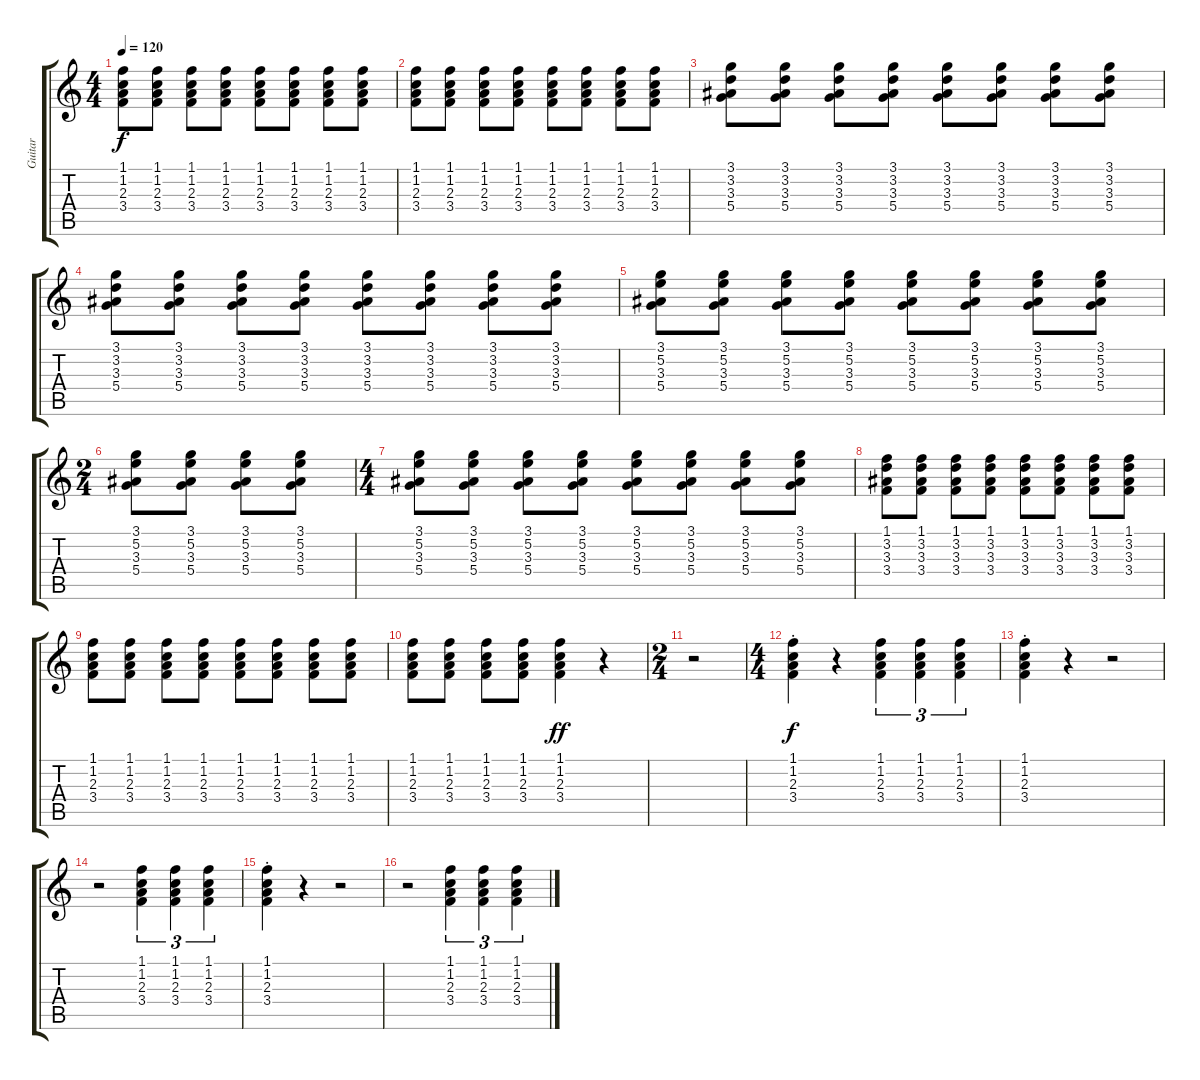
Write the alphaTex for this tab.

\track ("Guitar" "Guitar") {instrument acousticguitarnylon}
\staff {score tabs}
\tuning (E4 B3 G3 D3 A2 E2) {hide}
\ts (4 4)
\tempo 120
\clef g2
\ks c
(1.1 1.2 2.3 3.4).8{dy f} (1.1 1.2 2.3 3.4).8 (1.1 1.2 2.3 3.4).8 (1.1 1.2 2.3 3.4).8 (1.1 1.2 2.3 3.4).8 (1.1 1.2 2.3 3.4).8 (1.1 1.2 2.3 3.4).8 (1.1 1.2 2.3 3.4).8 |
(1.1 1.2 2.3 3.4).8 (1.1 1.2 2.3 3.4).8 (1.1 1.2 2.3 3.4).8 (1.1 1.2 2.3 3.4).8 (1.1 1.2 2.3 3.4).8 (1.1 1.2 2.3 3.4).8 (1.1 1.2 2.3 3.4).8 (1.1 1.2 2.3 3.4).8 |
(3.1 3.2 3.3 5.4).8 (3.1 3.2 3.3 5.4).8 (3.1 3.2 3.3 5.4).8 (3.1 3.2 3.3 5.4).8 (3.1 3.2 3.3 5.4).8 (3.1 3.2 3.3 5.4).8 (3.1 3.2 3.3 5.4).8 (3.1 3.2 3.3 5.4).8 |
(3.1 3.2 3.3 5.4).8 (3.1 3.2 3.3 5.4).8 (3.1 3.2 3.3 5.4).8 (3.1 3.2 3.3 5.4).8 (3.1 3.2 3.3 5.4).8 (3.1 3.2 3.3 5.4).8 (3.1 3.2 3.3 5.4).8 (3.1 3.2 3.3 5.4).8 |
(3.1 5.2 3.3 5.4).8 (3.1 5.2 3.3 5.4).8 (3.1 5.2 3.3 5.4).8 (3.1 5.2 3.3 5.4).8 (3.1 5.2 3.3 5.4).8 (3.1 5.2 3.3 5.4).8 (3.1 5.2 3.3 5.4).8 (3.1 5.2 3.3 5.4).8 |
\ts (2 4)
(3.1 5.2 3.3 5.4).8 (3.1 5.2 3.3 5.4).8 (3.1 5.2 3.3 5.4).8 (3.1 5.2 3.3 5.4).8 |
\ts (4 4)
(3.1 5.2 3.3 5.4).8 (3.1 5.2 3.3 5.4).8 (3.1 5.2 3.3 5.4).8 (3.1 5.2 3.3 5.4).8 (3.1 5.2 3.3 5.4).8 (3.1 5.2 3.3 5.4).8 (3.1 5.2 3.3 5.4).8 (3.1 5.2 3.3 5.4).8 |
(1.1 3.2 3.3 3.4).8 (1.1 3.2 3.3 3.4).8 (1.1 3.2 3.3 3.4).8 (1.1 3.2 3.3 3.4).8 (1.1 3.2 3.3 3.4).8 (1.1 3.2 3.3 3.4).8 (1.1 3.2 3.3 3.4).8 (1.1 3.2 3.3 3.4).8 |
(1.1 1.2 2.3 3.4).8 (1.1 1.2 2.3 3.4).8 (1.1 1.2 2.3 3.4).8 (1.1 1.2 2.3 3.4).8 (1.1 1.2 2.3 3.4).8 (1.1 1.2 2.3 3.4).8 (1.1 1.2 2.3 3.4).8 (1.1 1.2 2.3 3.4).8 |
(1.1 1.2 2.3 3.4).8 (1.1 1.2 2.3 3.4).8 (1.1 1.2 2.3 3.4).8 (1.1 1.2 2.3 3.4).8 (1.1 1.2 2.3 3.4).4{dy ff} r.4 |
\ts (2 4)
r.2 |
\ts (4 4)
(1.1{st} 1.2{st} 2.3{st} 3.4{st}).4{dy f} r.4 (1.1 1.2 2.3 3.4).4{tu (3 2)} (1.1 1.2 2.3 3.4).4{tu (3 2)} (1.1 1.2 2.3 3.4).4{tu (3 2)} |
(1.1{st} 1.2{st} 2.3{st} 3.4{st}).4 r.4 r.2 |
r.2 (1.1 1.2 2.3 3.4).4{tu (3 2)} (1.1 1.2 2.3 3.4).4{tu (3 2)} (1.1 1.2 2.3 3.4).4{tu (3 2)} |
(1.1{st} 1.2{st} 2.3{st} 3.4{st}).4 r.4 r.2 |
r.2 (1.1 1.2 2.3 3.4).4{tu (3 2)} (1.1 1.2 2.3 3.4).4{tu (3 2)} (1.1 1.2 2.3 3.4).4{tu (3 2)}
